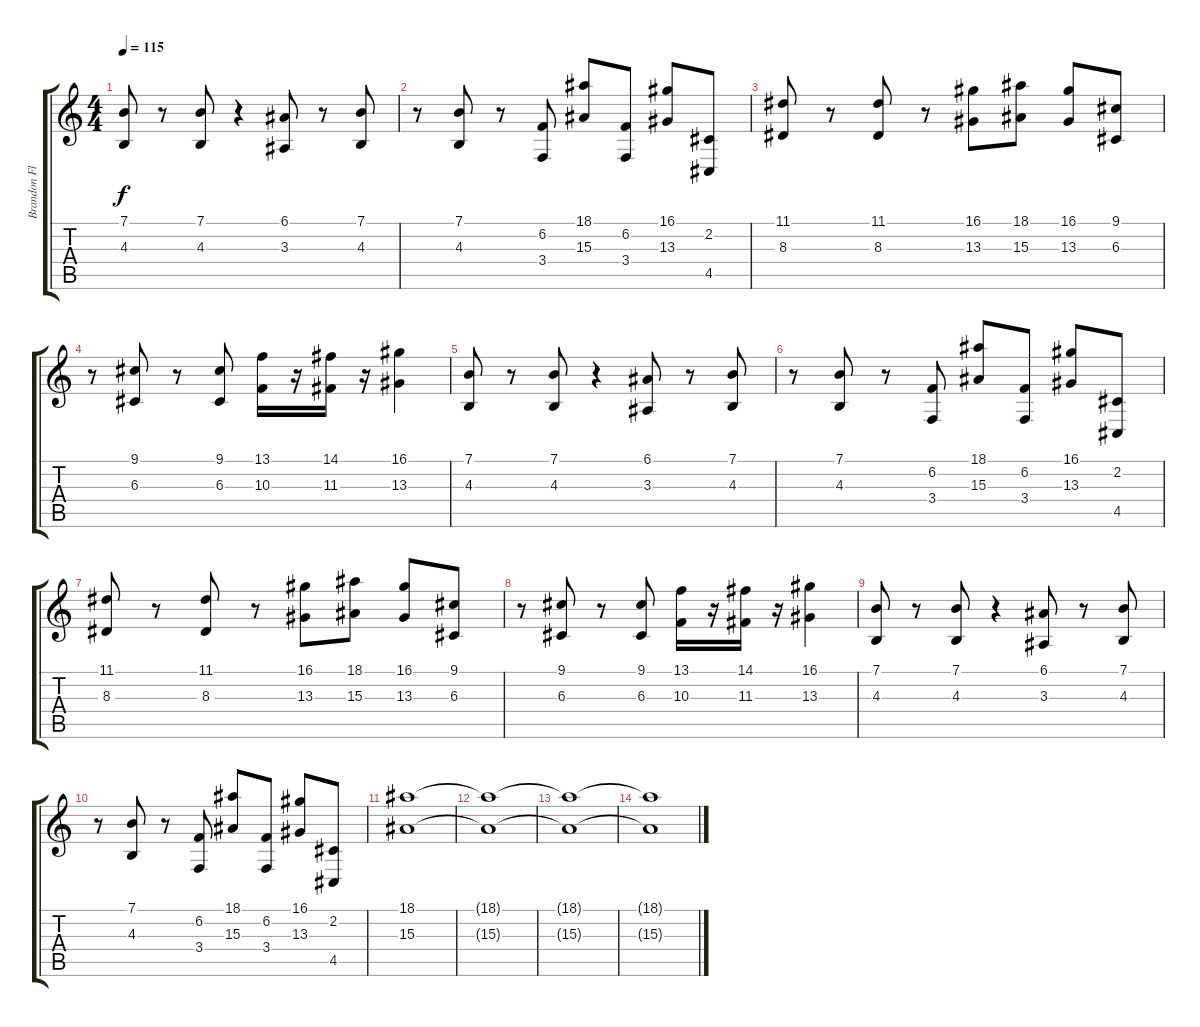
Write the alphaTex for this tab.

\track ("Brandon Flowers (Synth)" "Brandon Fl") {instrument lead2sawtooth}
\staff {score tabs}
\tuning (E4 B3 G3 D3 A2 E2) {hide}
\ts (4 4)
\tempo 115
\clef g2
\ks c
(7.1 4.3).8{dy f} r.8 (7.1 4.3).8 r.4 (6.1 3.3).8 r.8 (7.1 4.3).8 |
r.8 (7.1 4.3).8 r.8 (6.2 3.4).8 (18.1 15.3).8 (6.2 3.4).8 (16.1 13.3).8 (2.2 4.5).8 |
(11.1 8.3).8 r.8 (11.1 8.3).8 r.8 (16.1 13.3).8 (18.1 15.3).8 (16.1 13.3).8 (9.1 6.3).8 |
r.8 (9.1 6.3).8 r.8 (9.1 6.3).8 (13.1 10.3).16 r.16 (14.1 11.3).16 r.16 (16.1 13.3).4 |
(7.1 4.3).8 r.8 (7.1 4.3).8 r.4 (6.1 3.3).8 r.8 (7.1 4.3).8 |
r.8 (7.1 4.3).8 r.8 (6.2 3.4).8 (18.1 15.3).8 (6.2 3.4).8 (16.1 13.3).8 (2.2 4.5).8 |
(11.1 8.3).8 r.8 (11.1 8.3).8 r.8 (16.1 13.3).8 (18.1 15.3).8 (16.1 13.3).8 (9.1 6.3).8 |
r.8 (9.1 6.3).8 r.8 (9.1 6.3).8 (13.1 10.3).16 r.16 (14.1 11.3).16 r.16 (16.1 13.3).4 |
(7.1 4.3).8 r.8 (7.1 4.3).8 r.4 (6.1 3.3).8 r.8 (7.1 4.3).8 |
r.8 (7.1 4.3).8 r.8 (6.2 3.4).8 (18.1 15.3).8 (6.2 3.4).8 (16.1 13.3).8 (2.2 4.5).8 |
(18.1 15.3).1{volume 0} |
(18.1{t} 15.3{t}).1 |
(18.1{t} 15.3{t}).1 |
(18.1{t} 15.3{t}).1
